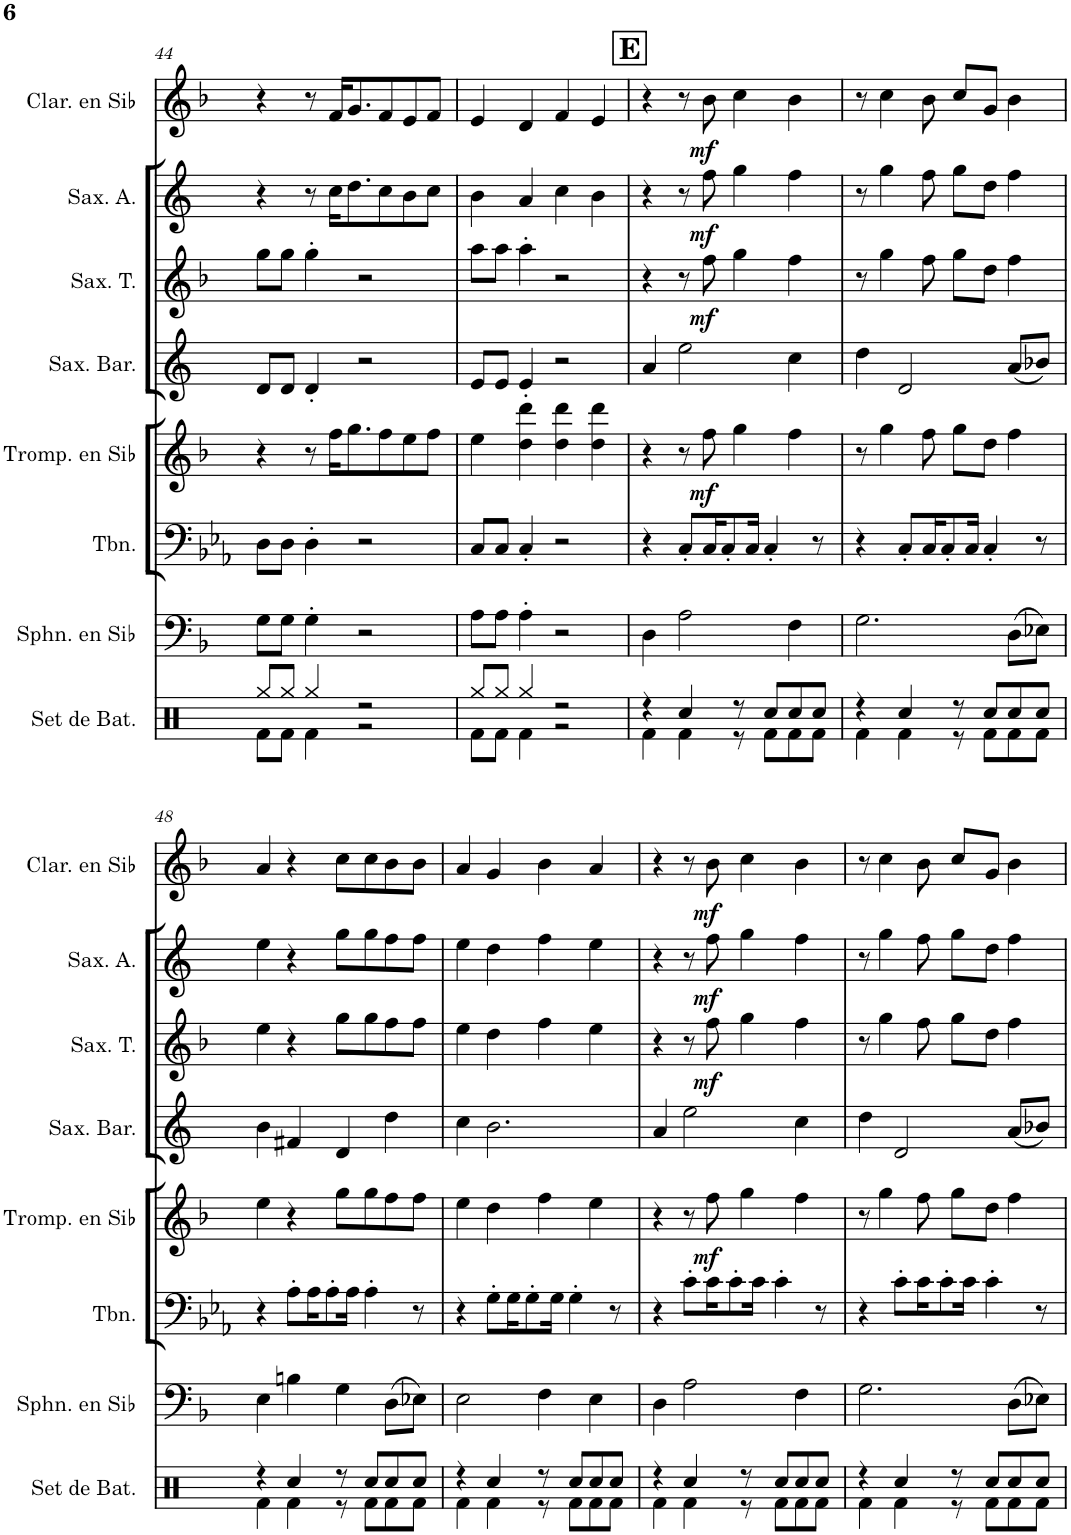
**kern	**kern	**kern	**kern	**dynam	**kern	**kern	**dynam	**kern	**dynam	**kern	**dynam
*part8	*part7	*part6	*part5	*part5	*part4	*part3	*part3	*part2	*part2	*part1	*part1
*staff8	*staff7	*staff6	*staff5	*staff5	*staff4	*staff3	*staff3	*staff2	*staff2	*staff1	*staff1
*I"Set de batterie	*I"Sousaphone en Sib	*I"Trombone	*I"Trompette en Sib	*	*I"Saxophone Baryton	*I"Saxophone Ténor	*	*I"Saxophone Alto	*	*I"Clarinette en Sib	*
*I'Set de Bat.	*I'Sphn. en Sib	*I'Tbn.	*I'Tromp. en Sib	*	*I'Sax. Bar.	*I'Sax. T.	*	*I'Sax. A.	*	*I'Clar. en Sib	*
!!LO:PB:g=z
*clefX	*clefF4	*clefF4	*clefG2	*	*clefG2	*clefG2	*	*clefG2	*	*clefG2	*
*	*Trd8c14	*	*Trd1c2	*	*Trd12c21	*Trd8c14	*	*Trd5c9	*	*Trd1c2	*
*k[]	*k[b-]	*k[b-e-a-]	*k[b-]	*	*k[]	*k[b-]	*	*k[]	*	*k[b-]	*
*M4/4	*M4/4	*M4/4	*M4/4	*	*M4/4	*M4/4	*	*M4/4	*	*M4/4	*
=44	=44	=44	=44	=44	=44	=44	=44	=44	=44	=44	=44
*^	*	*	*	*	*	*	*	*	*	*	*
8Rgg/L	8Rf\L	8G\L	8D\L	4r	.	8d/L	8gg\L	.	4r	.	4r	.
8Rgg/J	8Rf\J	8G\J	8D\J	.	.	8d/J	8gg\J	.	.	.	.	.
4Rgg/	4Rf\	4G'\	4D'\	8r	.	4d'/	4gg'\	.	8r	.	8r	.
.	.	.	.	16ff\KL	.	.	.	.	16cc\KL	.	16f/KL	.
.	.	.	.	8.gg\	.	.	.	.	8.dd\	.	8.g/	.
2r	2r	2r	2r	.	.	2r	2r	.	.	.	.	.
.	.	.	.	8ff\	.	.	.	.	8cc\	.	8f/	.
.	.	.	.	8ee\	.	.	.	.	8b\	.	8e/	.
.	.	.	.	8ff\J	.	.	.	.	8cc\J	.	8f/J	.
=45	=45	=45	=45	=45	=45	=45	=45	=45	=45	=45	=45	=45
8Rgg/L	8Rf\L	8A\L	8C/L	4ee\	.	8e/L	8aa\L	.	4b\	.	4e/	.
8Rgg/J	8Rf\J	8A\J	8C/J	.	.	8e/J	8aa\J	.	.	.	.	.
4Rgg/	4Rf\	4A'\	4C'/	4dd\ 4ddd\	.	4e'/	4aa'\	.	4a/	.	4d/	.
2r	2r	2r	2r	4dd\ 4ddd\	.	2r	2r	.	4cc\	.	4f/	.
.	.	.	.	4dd\ 4ddd\	.	.	.	.	4b\	.	4e/	.
!!LO:REH:place=s1:a:B:cj:fs=14:t=E
=46	=46	=46	=46	=46	=46	=46	=46	=46	=46	=46	=46	=46
4r	4Rf\	4D\	4r	4r	.	4a/	4r	.	4r	.	4r	.
4Rcc/	4Rf\	2A\	8C'/L	8r	.	2ee\	8r	.	8r	.	8r	.
!	!	!	!	!	!LO:DY:b	!	!	!LO:DY:b	!	!LO:DY:b	!	!LO:DY:b
.	.	.	16C/K	8ff\	mf	.	8ff\	mf	8ff\	mf	8b-\	mf
.	.	.	8C'/	.	.	.	.	.	.	.	.	.
8r	8r	.	.	4gg\	.	.	4gg\	.	4gg\	.	4cc\	.
.	.	.	16C/Jk	.	.	.	.	.	.	.	.	.
8Rcc/L	8Rf\L	.	4C'/	.	.	.	.	.	.	.	.	.
8Rcc/	8Rf\	4F\	.	4ff\	.	4cc\	4ff\	.	4ff\	.	4b-\	.
8Rcc/J	8Rf\J	.	8r	.	.	.	.	.	.	.	.	.
=47	=47	=47	=47	=47	=47	=47	=47	=47	=47	=47	=47	=47
4r	4Rf\	2.G\	4r	8r	.	4dd\	8r	.	8r	.	8r	.
.	.	.	.	4gg\	.	.	4gg\	.	4gg\	.	4cc\	.
4Rcc/	4Rf\	.	8C'/L	.	.	2d/	.	.	.	.	.	.
.	.	.	16C/K	8ff\	.	.	8ff\	.	8ff\	.	8b-\	.
.	.	.	8C'/	.	.	.	.	.	.	.	.	.
8r	8r	.	.	8gg\L	.	.	8gg\L	.	8gg\L	.	8cc/L	.
.	.	.	16C/Jk	.	.	.	.	.	.	.	.	.
8Rcc/L	8Rf\L	.	4C'/	8dd\J	.	.	8dd\J	.	8dd\J	.	8g/J	.
8Rcc/	8Rf\	(8D\L	.	4ff\	.	(8a/L	4ff\	.	4ff\	.	4b-\	.
8Rcc/J	8Rf\J	8E-X\J)	8r	.	.	8b-X/J)	.	.	.	.	.	.
!!LO:LB:g=z
=48	=48	=48	=48	=48	=48	=48	=48	=48	=48	=48	=48	=48
4r	4Rf\	4E\	4r	4ee\	.	4b\	4ee\	.	4ee\	.	4a/	.
4Rcc/	4Rf\	4Bn\	8A-'\L	4r	.	4f#X/	4r	.	4r	.	4r	.
.	.	.	16A-\K	.	.	.	.	.	.	.	.	.
.	.	.	8A-'\	.	.	.	.	.	.	.	.	.
8r	8r	4G\	.	8gg\L	.	4d/	8gg\L	.	8gg\L	.	8cc\L	.
.	.	.	16A-\Jk	.	.	.	.	.	.	.	.	.
8Rcc/L	8Rf\L	.	4A-'\	8gg\	.	.	8gg\	.	8gg\	.	8cc\	.
8Rcc/	8Rf\	(8D\L	.	8ff\	.	4dd\	8ff\	.	8ff\	.	8b-\	.
8Rcc/J	8Rf\J	8E-X\J)	8r	8ff\J	.	.	8ff\J	.	8ff\J	.	8b-\J	.
=49	=49	=49	=49	=49	=49	=49	=49	=49	=49	=49	=49	=49
4r	4Rf\	2E\	4r	4ee\	.	4cc\	4ee\	.	4ee\	.	4a/	.
4Rcc/	4Rf\	.	8G'\L	4dd\	.	2.b\	4dd\	.	4dd\	.	4g/	.
.	.	.	16G\K	.	.	.	.	.	.	.	.	.
.	.	.	8G'\	.	.	.	.	.	.	.	.	.
8r	8r	4F\	.	4ff\	.	.	4ff\	.	4ff\	.	4b-\	.
.	.	.	16G\Jk	.	.	.	.	.	.	.	.	.
8Rcc/L	8Rf\L	.	4G'\	.	.	.	.	.	.	.	.	.
8Rcc/	8Rf\	4E\	.	4ee\	.	.	4ee\	.	4ee\	.	4a/	.
8Rcc/J	8Rf\J	.	8r	.	.	.	.	.	.	.	.	.
=50	=50	=50	=50	=50	=50	=50	=50	=50	=50	=50	=50	=50
4r	4Rf\	4D\	4r	4r	.	4a/	4r	.	4r	.	4r	.
4Rcc/	4Rf\	2A\	8c'\L	8r	.	2ee\	8r	.	8r	.	8r	.
!	!	!	!	!	!LO:DY:b	!	!	!LO:DY:b	!	!LO:DY:b	!	!LO:DY:b
.	.	.	16c\K	8ff\	mf	.	8ff\	mf	8ff\	mf	8b-\	mf
.	.	.	8c'\	.	.	.	.	.	.	.	.	.
8r	8r	.	.	4gg\	.	.	4gg\	.	4gg\	.	4cc\	.
.	.	.	16c\Jk	.	.	.	.	.	.	.	.	.
8Rcc/L	8Rf\L	.	4c'\	.	.	.	.	.	.	.	.	.
8Rcc/	8Rf\	4F\	.	4ff\	.	4cc\	4ff\	.	4ff\	.	4b-\	.
8Rcc/J	8Rf\J	.	8r	.	.	.	.	.	.	.	.	.
=51	=51	=51	=51	=51	=51	=51	=51	=51	=51	=51	=51	=51
4r	4Rf\	2.G\	4r	8r	.	4dd\	8r	.	8r	.	8r	.
.	.	.	.	4gg\	.	.	4gg\	.	4gg\	.	4cc\	.
4Rcc/	4Rf\	.	8c'\L	.	.	2d/	.	.	.	.	.	.
.	.	.	16c\K	8ff\	.	.	8ff\	.	8ff\	.	8b-\	.
.	.	.	8c'\	.	.	.	.	.	.	.	.	.
8r	8r	.	.	8gg\L	.	.	8gg\L	.	8gg\L	.	8cc/L	.
.	.	.	16c\Jk	.	.	.	.	.	.	.	.	.
8Rcc/L	8Rf\L	.	4c'\	8dd\J	.	.	8dd\J	.	8dd\J	.	8g/J	.
8Rcc/	8Rf\	(8D\L	.	4ff\	.	(8a/L	4ff\	.	4ff\	.	4b-\	.
8Rcc/J	8Rf\J	8E-X\J)	8r	.	.	8b-X/J)	.	.	.	.	.	.
*v	*v	*	*	*	*	*	*	*	*	*	*	*
=	=	=	=	=	=	=	=	=	=	=	=
*-	*-	*-	*-	*-	*-	*-	*-	*-	*-	*-	*-
